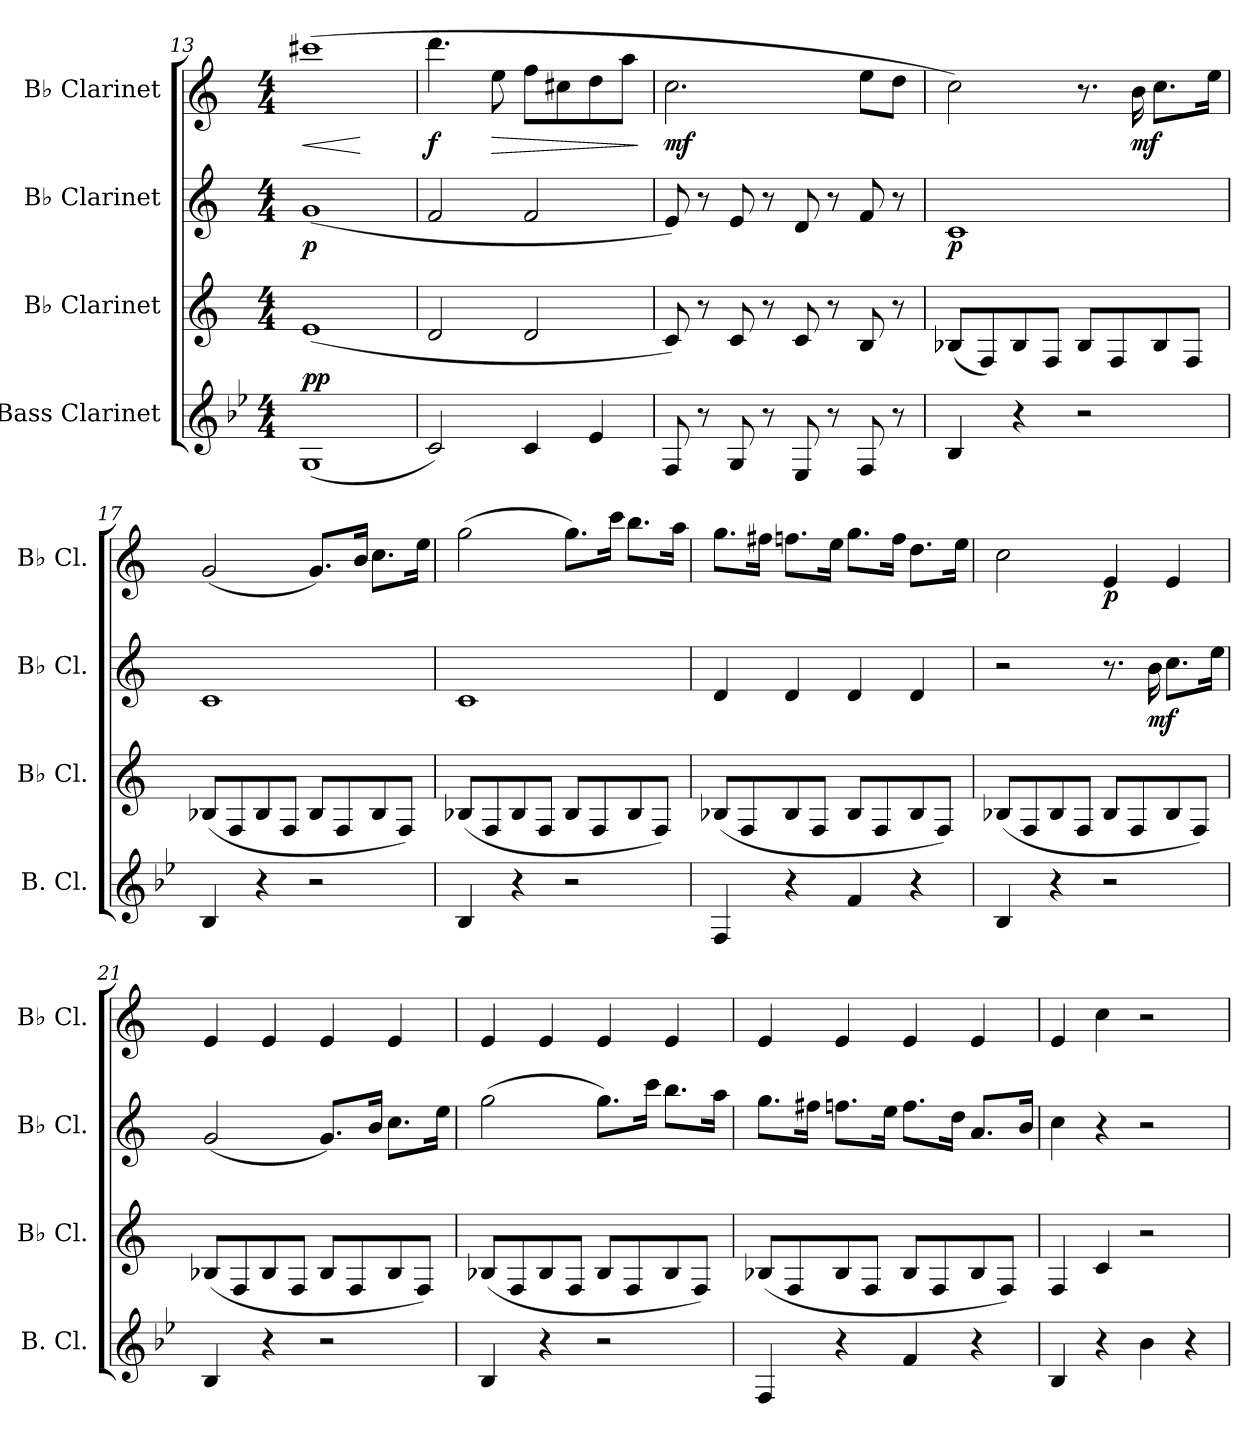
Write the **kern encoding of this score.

**kern	**dynam	**kern	**kern	**dynam	**kern	**dynam
*part4	*part4	*part3	*part2	*part2	*part1	*part1
*staff4	*staff4	*staff3	*staff2	*staff2	*staff1	*staff1
*I"Bass Clarinet	*	*I"B♭ Clarinet	*I"B♭ Clarinet	*	*I"B♭ Clarinet	*
*I'B. Cl.	*	*I'B♭ Cl.	*I'B♭ Cl.	*	*I'B♭ Cl.	*
*clefG2	*	*clefG2	*clefG2	*	*clefG2	*
*ITrd8c14	*	*ITrd1c2	*ITrd1c2	*	*ITrd1c2	*
*k[b-e-]	*	*k[b-e-]	*k[b-e-]	*	*k[b-e-]	*
*M4/4	*	*M4/4	*M4/4	*	*M4/4	*
=13	=13	=13	=13	=13	=13	=13
!	!LO:DY:b	!	!	!	!	!LO:HP:b
!	!LO:DY:n=1:a	!	!	!LO:DY:b	!	!
(1GG	p p	(1d	(1f	p	(1bbn	<
.	.	.	.	.	.	[
=14	=14	=14	=14	=14	=14	=14
!	!	!	!	!	!	!LO:DY:b
2C/)	.	2c/	2e-/	.	4.ccc\	f
!	!	!	!	!	!	!LO:HP:b
.	.	.	.	.	8dd\	>
4C/	.	2c/	2e-/	.	8ee-\L	.
.	.	.	.	.	8bn\	.
4E-/	.	.	.	.	8cc\	.
.	.	.	.	.	8gg\J	.
.	.	.	.	.	.	]
=15	=15	=15	=15	=15	=15	=15
!	!	!	!	!	!	!LO:DY:b
8FF/	.	8B-/)	8d/)	.	2.b-\	mf
8r	.	8r	8r	.	.	.
8GG/	.	8B-/	8d/	.	.	.
8r	.	8r	8r	.	.	.
8EE-/	.	8B-/	8c/	.	.	.
8r	.	8r	8r	.	.	.
8FF/	.	8A/	8e-/	.	8dd\L	.
8r	.	8r	8r	.	8cc\J	.
=16	=16	=16	=16	=16	=16	=16
!	!LO:DY:b	!	!	!	!	!
!	!LO:DY:n=1:a	!	!	!LO:DY:b	!	!
4BB-/	mp p	(8A-X/L	1B-	p	2b-\)	.
.	.	8E-/)	.	.	.	.
4r	.	8A-/	.	.	.	.
.	.	8E-/J	.	.	.	.
2r	.	8A-/L	.	.	8.r	.
.	.	8E-/	.	.	.	.
!	!	!	!	!	!	!LO:DY:b
.	.	.	.	.	16a\	mf
.	.	8A-/	.	.	8.b-\L	.
.	.	8E-/J	.	.	.	.
.	.	.	.	.	16dd\Jk	.
!!LO:PB:g=z
=17	=17	=17	=17	=17	=17	=17
4BB-/	.	(8A-X/L	1B-	.	(2f/	.
.	.	8E-/	.	.	.	.
4r	.	8A-/	.	.	.	.
.	.	8E-/J	.	.	.	.
2r	.	8A-/L	.	.	8.f/L)	.
.	.	8E-/	.	.	.	.
.	.	.	.	.	16a/Jk	.
.	.	8A-/	.	.	8.b-\L	.
.	.	8E-/J)	.	.	.	.
.	.	.	.	.	16dd\Jk	.
=18	=18	=18	=18	=18	=18	=18
4BB-/	.	(8A-X/L	1B-	.	(2ff\	.
.	.	8E-/	.	.	.	.
4r	.	8A-/	.	.	.	.
.	.	8E-/J	.	.	.	.
2r	.	8A-/L	.	.	8.ff\L)	.
.	.	8E-/	.	.	.	.
.	.	.	.	.	16bb-\Jk	.
.	.	8A-/	.	.	8.aa\L	.
.	.	8E-/J)	.	.	.	.
.	.	.	.	.	16gg\Jk	.
=19	=19	=19	=19	=19	=19	=19
4FF/	.	(8A-X/L	4c/	.	8.ff\L	.
.	.	8E-/	.	.	.	.
.	.	.	.	.	16een\Jk	.
4r	.	8A-/	4c/	.	8.ee-X\L	.
.	.	8E-/J	.	.	.	.
.	.	.	.	.	16dd\Jk	.
4F/	.	8A-/L	4c/	.	8.ff\L	.
.	.	8E-/	.	.	.	.
.	.	.	.	.	16ee-\Jk	.
4r	.	8A-/	4c/	.	8.cc\L	.
.	.	8E-/J)	.	.	.	.
.	.	.	.	.	16dd\Jk	.
!!LO:LB:g=z
=20	=20	=20	=20	=20	=20	=20
4BB-/	.	(8A-X/L	2r	.	2b-\	.
.	.	8E-/	.	.	.	.
4r	.	8A-/	.	.	.	.
.	.	8E-/J	.	.	.	.
!	!	!	!	!	!	!LO:DY:b
2r	.	8A-/L	8.r	.	4d/	p
.	.	8E-/	.	.	.	.
!	!	!	!	!LO:DY:b	!	!
.	.	.	16a\	mf	.	.
.	.	8A-/	8.b-\L	.	4d/	.
.	.	8E-/J)	.	.	.	.
.	.	.	16dd\Jk	.	.	.
=21	=21	=21	=21	=21	=21	=21
4BB-/	.	(8A-X/L	(2f/	.	4d/	.
.	.	8E-/	.	.	.	.
4r	.	8A-/	.	.	4d/	.
.	.	8E-/J	.	.	.	.
2r	.	8A-/L	8.f/L)	.	4d/	.
.	.	8E-/	.	.	.	.
.	.	.	16a/Jk	.	.	.
.	.	8A-/	8.b-\L	.	4d/	.
.	.	8E-/J)	.	.	.	.
.	.	.	16dd\Jk	.	.	.
=22	=22	=22	=22	=22	=22	=22
4BB-/	.	(8A-X/L	(2ff\	.	4d/	.
.	.	8E-/	.	.	.	.
4r	.	8A-/	.	.	4d/	.
.	.	8E-/J	.	.	.	.
2r	.	8A-/L	8.ff\L)	.	4d/	.
.	.	8E-/	.	.	.	.
.	.	.	16bb-\Jk	.	.	.
.	.	8A-/	8.aa\L	.	4d/	.
.	.	8E-/J)	.	.	.	.
.	.	.	16gg\Jk	.	.	.
!!LO:LB:g=z
=23	=23	=23	=23	=23	=23	=23
4FF/	.	(8A-X/L	8.ff\L	.	4d/	.
.	.	8E-/	.	.	.	.
.	.	.	16een\Jk	.	.	.
4r	.	8A-/	8.ee-X\L	.	4d/	.
.	.	8E-/J	.	.	.	.
.	.	.	16dd\Jk	.	.	.
4F/	.	8A-/L	8.ee-\L	.	4d/	.
.	.	8E-/	.	.	.	.
.	.	.	16cc\Jk	.	.	.
4r	.	8A-/	8.g/L	.	4d/	.
.	.	8E-/J)	.	.	.	.
.	.	.	16a/Jk	.	.	.
=24	=24	=24	=24	=24	=24	=24
4BB-/	.	4E-/	4b-\	.	4d/	.
4r	.	4B-/	4r	.	4b-\	.
4B-\	.	2r	2r	.	2r	.
4r	.	.	.	.	.	.
=	=	=	=	=	=	=
*-	*-	*-	*-	*-	*-	*-
